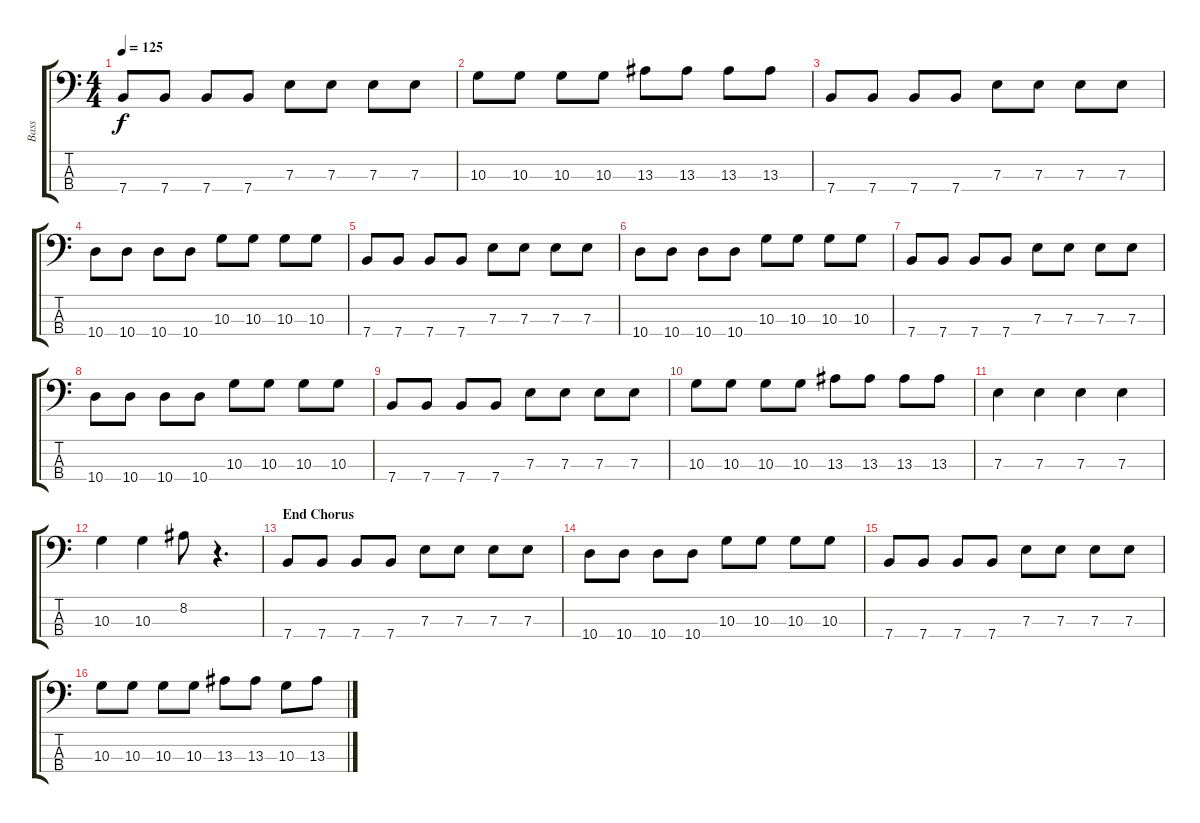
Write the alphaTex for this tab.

\track ("Bass" "Bass") {instrument electricbassfinger}
\staff {score tabs}
\tuning (G2 D2 A1 E1) {hide}
\ts (4 4)
\tempo 125
\clef f4
\ks c
7.4.8{dy f} 7.4.8 7.4.8 7.4.8 7.3.8 7.3.8 7.3.8 7.3.8 |
10.3.8 10.3.8 10.3.8 10.3.8 13.3.8 13.3.8 13.3.8 13.3.8 |
7.4.8 7.4.8 7.4.8 7.4.8 7.3.8 7.3.8 7.3.8 7.3.8 |
10.4.8 10.4.8 10.4.8 10.4.8 10.3.8 10.3.8 10.3.8 10.3.8 |
7.4.8 7.4.8 7.4.8 7.4.8 7.3.8 7.3.8 7.3.8 7.3.8 |
10.4.8 10.4.8 10.4.8 10.4.8 10.3.8 10.3.8 10.3.8 10.3.8 |
7.4.8 7.4.8 7.4.8 7.4.8 7.3.8 7.3.8 7.3.8 7.3.8 |
10.4.8 10.4.8 10.4.8 10.4.8 10.3.8 10.3.8 10.3.8 10.3.8 |
7.4.8 7.4.8 7.4.8 7.4.8 7.3.8 7.3.8 7.3.8 7.3.8 |
10.3.8 10.3.8 10.3.8 10.3.8 13.3.8 13.3.8 13.3.8 13.3.8 |
7.3.4 7.3.4 7.3.4 7.3.4 |
10.3.4 10.3.4 8.2.8 r.4{d} |
\section ("" "End Chorus")
7.4.8 7.4.8 7.4.8 7.4.8 7.3.8 7.3.8 7.3.8 7.3.8 |
10.4.8 10.4.8 10.4.8 10.4.8 10.3.8 10.3.8 10.3.8 10.3.8 |
7.4.8 7.4.8 7.4.8 7.4.8 7.3.8 7.3.8 7.3.8 7.3.8 |
10.3.8 10.3.8 10.3.8 10.3.8 13.3.8 13.3.8 10.3.8 13.3.8
